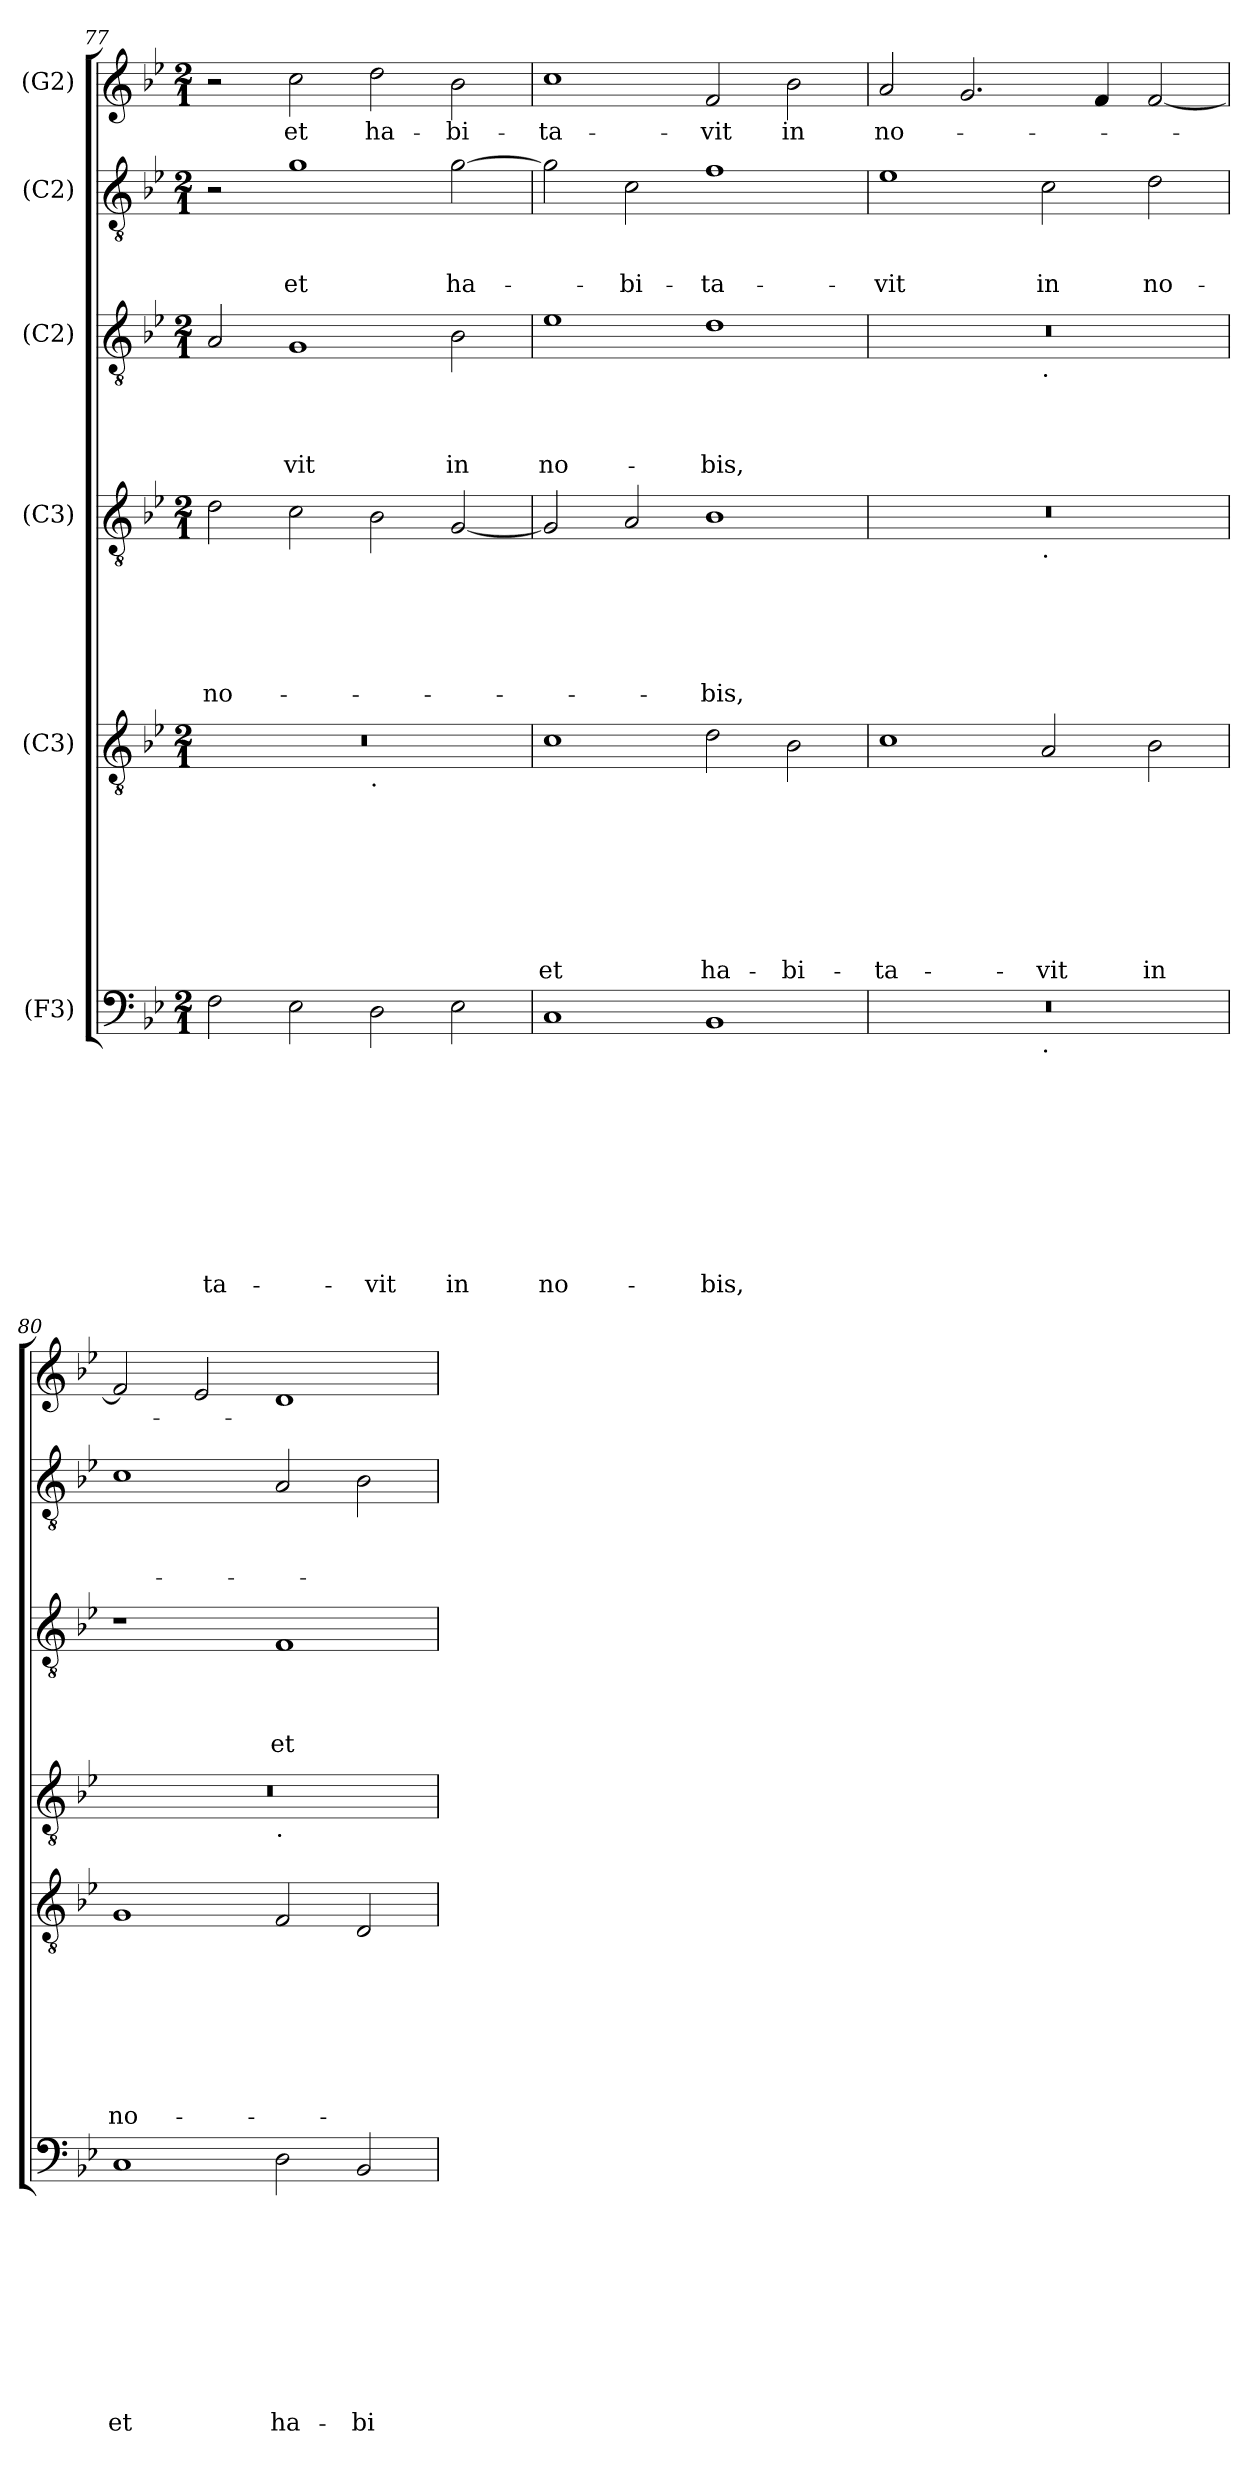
**kern	**text	**text	**text	**text	**text	**text	**text	**text	**text	**text	**kern	**text	**text	**text	**text	**text	**text	**text	**text	**kern	**text	**text	**text	**text	**text	**text	**kern	**text	**text	**text	**text	**kern	**text	**text	**text	**kern	**text
*part6	*part6	*part6	*part6	*part6	*part6	*part6	*part6	*part6	*part6	*part6	*part5	*part5	*part5	*part5	*part5	*part5	*part5	*part5	*part5	*part4	*part4	*part4	*part4	*part4	*part4	*part4	*part3	*part3	*part3	*part3	*part3	*part2	*part2	*part2	*part2	*part1	*part1
*staff6	*staff6	*staff6	*staff6	*staff6	*staff6	*staff6	*staff6	*staff6	*staff6	*staff6	*staff5	*staff5	*staff5	*staff5	*staff5	*staff5	*staff5	*staff5	*staff5	*staff4	*staff4	*staff4	*staff4	*staff4	*staff4	*staff4	*staff3	*staff3	*staff3	*staff3	*staff3	*staff2	*staff2	*staff2	*staff2	*staff1	*staff1
*I"(F3)	*	*	*	*	*	*	*	*	*	*	*I"(C3)	*	*	*	*	*	*	*	*	*I"(C3)	*	*	*	*	*	*	*I"(C2)	*	*	*	*	*I"(C2)	*	*	*	*I"(G2)	*
*clefF4	*	*	*	*	*	*	*	*	*	*	*clefGv2	*	*	*	*	*	*	*	*	*clefGv2	*	*	*	*	*	*	*clefGv2	*	*	*	*	*clefGv2	*	*	*	*clefG2	*
*k[b-e-]	*	*	*	*	*	*	*	*	*	*	*k[b-e-]	*	*	*	*	*	*	*	*	*k[b-e-]	*	*	*	*	*	*	*k[b-e-]	*	*	*	*	*k[b-e-]	*	*	*	*k[b-e-]	*
*B-:	*	*	*	*	*	*	*	*	*	*	*B-:	*	*	*	*	*	*	*	*	*B-:	*	*	*	*	*	*	*B-:	*	*	*	*	*B-:	*	*	*	*B-:	*
*M2/1	*	*	*	*	*	*	*	*	*	*	*M2/1	*	*	*	*	*	*	*	*	*M2/1	*	*	*	*	*	*	*M2/1	*	*	*	*	*M2/1	*	*	*	*M2/1	*
=77	=77	=77	=77	=77	=77	=77	=77	=77	=77	=77	=77	=77	=77	=77	=77	=77	=77	=77	=77	=77	=77	=77	=77	=77	=77	=77	=77	=77	=77	=77	=77	=77	=77	=77	=77	=77	=77
!	!	!	!	!	!	!	!	!	!	!LO:LY:b	!	!	!	!	!	!	!	!	!	!	!	!	!	!	!	!LO:LY:b	!	!	!	!	!	!	!	!	!	!	!
*	*	*	*	*	*	*	*	*	*	*	*^	*	*	*	*	*	*	*	*	*	*	*	*	*	*	*	*	*	*	*	*	*	*	*	*	*	*
2F\	.	.	.	.	.	.	.	.	.	-ta-	0r	1ryy	.	.	.	.	.	.	.	.	2d\	.	.	.	.	.	no-	2A/	.	.	.	.	2r	.	.	.	2r	.
!	!	!	!	!	!	!	!	!	!	!	!	!	!	!	!	!	!	!	!	!	!	!	!	!	!	!	!	!	!	!	!	!LO:LY:b	!	!	!	!LO:LY:b	!	!LO:LY:b
2E-\	.	.	.	.	.	.	.	.	.	.	.	.	.	.	.	.	.	.	.	.	2c\	.	.	.	.	.	.	1G	.	.	.	-vit	1g	.	.	et	2cc\	et
!	!	!	!	!	!	!	!	!	!	!	!	!LO:TX:b:t=.	!	!	!	!	!	!	!	!	!	!	!	!	!	!	!	!	!	!	!	!	!	!	!	!	!	!
!	!	!	!	!	!	!	!	!	!	!LO:LY:b	!	!	!	!	!	!	!	!	!	!	!	!	!	!	!	!	!	!	!	!	!	!	!	!	!	!	!	!LO:LY:b
2D\	.	.	.	.	.	.	.	.	.	-vit	.	1ryy	.	.	.	.	.	.	.	.	2B-\	.	.	.	.	.	.	.	.	.	.	.	.	.	.	.	2dd\	ha-
!	!	!	!	!	!	!	!	!	!	!LO:LY:b	!	!	!	!	!	!	!	!	!	!	!	!	!	!	!	!	!	!	!	!	!	!LO:LY:b	!	!	!	!LO:LY:b	!	!LO:LY:b
2E-\	.	.	.	.	.	.	.	.	.	in	.	.	.	.	.	.	.	.	.	.	[<2G/	.	.	.	.	.	.	2B-\	.	.	.	in	[>2g\	.	.	ha-	2b-\	-bi-
=78	=78	=78	=78	=78	=78	=78	=78	=78	=78	=78	=78	=78	=78	=78	=78	=78	=78	=78	=78	=78	=78	=78	=78	=78	=78	=78	=78	=78	=78	=78	=78	=78	=78	=78	=78	=78	=78	=78
!	!	!	!	!	!	!	!	!	!	!LO:LY:b	!	!	!	!	!	!	!	!	!	!LO:LY:b	!	!	!	!	!	!	!	!	!	!	!	!LO:LY:b	!	!	!	!	!	!LO:LY:b
*	*	*	*	*	*	*	*	*	*	*	*v	*v	*	*	*	*	*	*	*	*	*	*	*	*	*	*	*	*	*	*	*	*	*	*	*	*	*	*
1C	.	.	.	.	.	.	.	.	.	no-	1c	.	.	.	.	.	.	.	et	2G/]	.	.	.	.	.	.	1e-	.	.	.	no-	2g\]	.	.	.	1cc	-ta-
!	!	!	!	!	!	!	!	!	!	!	!	!	!	!	!	!	!	!	!	!	!	!	!	!	!	!	!	!	!	!	!	!	!	!	!LO:LY:b	!	!
.	.	.	.	.	.	.	.	.	.	.	.	.	.	.	.	.	.	.	.	2A/	.	.	.	.	.	.	.	.	.	.	.	2c\	.	.	-bi-	.	.
!	!	!	!	!	!	!	!	!	!	!LO:LY:b	!	!	!	!	!	!	!	!	!LO:LY:b	!	!	!	!	!	!	!LO:LY:b	!	!	!	!	!LO:LY:b	!	!	!	!LO:LY:b	!	!LO:LY:b
1BB-	.	.	.	.	.	.	.	.	.	-bis,	2d\	.	.	.	.	.	.	.	ha-	1B-	.	.	.	.	.	-bis,	1d	.	.	.	-bis,	1f	.	.	-ta-	2f/	-vit
!	!	!	!	!	!	!	!	!	!	!	!	!	!	!	!	!	!	!	!LO:LY:b	!	!	!	!	!	!	!	!	!	!	!	!	!	!	!	!	!	!LO:LY:b
.	.	.	.	.	.	.	.	.	.	.	2B-\	.	.	.	.	.	.	.	-bi-	.	.	.	.	.	.	.	.	.	.	.	.	.	.	.	.	2b-\	in
!!LO:PB:g=z
=79	=79	=79	=79	=79	=79	=79	=79	=79	=79	=79	=79	=79	=79	=79	=79	=79	=79	=79	=79	=79	=79	=79	=79	=79	=79	=79	=79	=79	=79	=79	=79	=79	=79	=79	=79	=79	=79
!	!	!	!	!	!	!	!	!	!	!	!	!	!	!	!	!	!	!	!LO:LY:b	!	!	!	!	!	!	!	!	!	!	!	!	!	!	!	!LO:LY:b	!	!LO:LY:b
*^	*	*	*	*	*	*	*	*	*	*	*	*	*	*	*	*	*	*	*	*^	*	*	*	*	*	*	*^	*	*	*	*	*	*	*	*	*	*
0r	1ryy	.	.	.	.	.	.	.	.	.	.	1c	.	.	.	.	.	.	.	-ta-	0r	1ryy	.	.	.	.	.	.	0r	1ryy	.	.	.	.	1e-	.	.	-vit	2a/	no-
.	.	.	.	.	.	.	.	.	.	.	.	.	.	.	.	.	.	.	.	.	.	.	.	.	.	.	.	.	.	.	.	.	.	.	.	.	.	.	2.g/	.
!	!	!	!	!	!	!	!	!	!	!	!	!	!	!	!	!	!	!	!	!	!	!	!	!	!	!	!	!	!	!LO:TX:b:t=.	!	!	!	!	!	!	!	!	!	!
!	!	!	!	!	!	!	!	!	!	!	!	!	!	!	!	!	!	!	!	!	!	!LO:TX:b:t=.	!	!	!	!	!	!	!	!	!	!	!	!	!	!	!	!	!	!
!	!LO:TX:b:t=.	!	!	!	!	!	!	!	!	!	!	!	!	!	!	!	!	!	!	!	!	!	!	!	!	!	!	!	!	!	!	!	!	!	!	!	!	!	!	!
!	!	!	!	!	!	!	!	!	!	!	!	!	!	!	!	!	!	!	!	!LO:LY:b	!	!	!	!	!	!	!	!	!	!	!	!	!	!	!	!	!	!LO:LY:b	!	!
.	1ryy	.	.	.	.	.	.	.	.	.	.	2A/	.	.	.	.	.	.	.	-vit	.	1ryy	.	.	.	.	.	.	.	1ryy	.	.	.	.	2c\	.	.	in	.	.
.	.	.	.	.	.	.	.	.	.	.	.	.	.	.	.	.	.	.	.	.	.	.	.	.	.	.	.	.	.	.	.	.	.	.	.	.	.	.	4f/	.
!	!	!	!	!	!	!	!	!	!	!	!	!	!	!	!	!	!	!	!	!LO:LY:b	!	!	!	!	!	!	!	!	!	!	!	!	!	!	!	!	!	!LO:LY:b	!	!
.	.	.	.	.	.	.	.	.	.	.	.	2B-\	.	.	.	.	.	.	.	in	.	.	.	.	.	.	.	.	.	.	.	.	.	.	2d\	.	.	no-	[<2f/	.
=80	=80	=80	=80	=80	=80	=80	=80	=80	=80	=80	=80	=80	=80	=80	=80	=80	=80	=80	=80	=80	=80	=80	=80	=80	=80	=80	=80	=80	=80	=80	=80	=80	=80	=80	=80	=80	=80	=80	=80	=80
!	!	!	!	!	!	!	!	!	!	!	!LO:LY:b	!	!	!	!	!	!	!	!	!LO:LY:b	!	!	!	!	!	!	!	!	!	!	!	!	!	!	!	!	!	!	!	!
*v	*v	*	*	*	*	*	*	*	*	*	*	*	*	*	*	*	*	*	*	*	*	*	*	*	*	*	*	*	*v	*v	*	*	*	*	*	*	*	*	*	*
1C	.	.	.	.	.	.	.	.	.	et	1G	.	.	.	.	.	.	.	no-	0r	1ryy	.	.	.	.	.	.	1r	.	.	.	.	1c	.	.	.	2f/]	.
.	.	.	.	.	.	.	.	.	.	.	.	.	.	.	.	.	.	.	.	.	.	.	.	.	.	.	.	.	.	.	.	.	.	.	.	.	2e-/	.
!	!	!	!	!	!	!	!	!	!	!	!	!	!	!	!	!	!	!	!	!	!LO:TX:b:t=.	!	!	!	!	!	!	!	!	!	!	!	!	!	!	!	!	!
!	!	!	!	!	!	!	!	!	!	!LO:LY:b	!	!	!	!	!	!	!	!	!	!	!	!	!	!	!	!	!	!	!	!	!	!LO:LY:b	!	!	!	!	!	!
2D\	.	.	.	.	.	.	.	.	.	ha-	2F/	.	.	.	.	.	.	.	.	.	1ryy	.	.	.	.	.	.	1F	.	.	.	et	2A/	.	.	.	1d	.
!	!	!	!	!	!	!	!	!	!	!LO:LY:b	!	!	!	!	!	!	!	!	!	!	!	!	!	!	!	!	!	!	!	!	!	!	!	!	!	!	!	!
2BB-/	.	.	.	.	.	.	.	.	.	-bi-	2D/	.	.	.	.	.	.	.	.	.	.	.	.	.	.	.	.	.	.	.	.	.	2B-\	.	.	.	.	.
*	*	*	*	*	*	*	*	*	*	*	*	*	*	*	*	*	*	*	*	*v	*v	*	*	*	*	*	*	*	*	*	*	*	*	*	*	*	*	*
=	=	=	=	=	=	=	=	=	=	=	=	=	=	=	=	=	=	=	=	=	=	=	=	=	=	=	=	=	=	=	=	=	=	=	=	=	=
*-	*-	*-	*-	*-	*-	*-	*-	*-	*-	*-	*-	*-	*-	*-	*-	*-	*-	*-	*-	*-	*-	*-	*-	*-	*-	*-	*-	*-	*-	*-	*-	*-	*-	*-	*-	*-	*-
